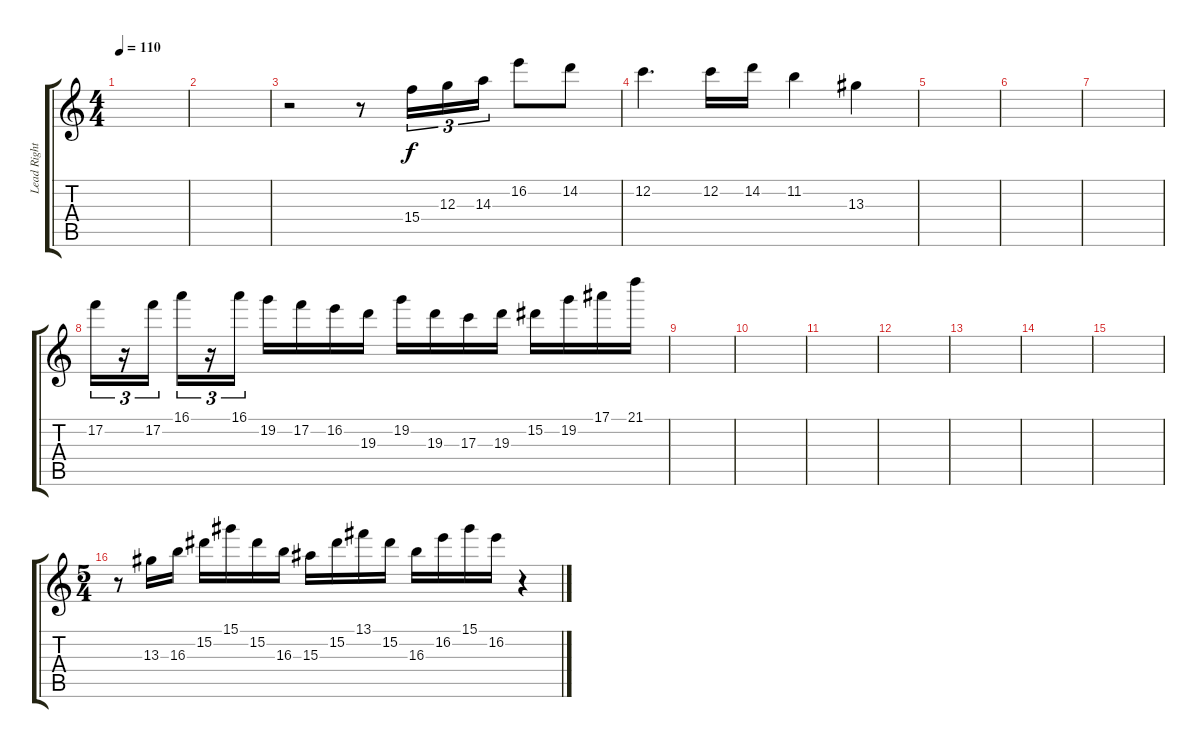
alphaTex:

\track ("Lead Right" "Lead Right") {instrument overdrivenguitar}
\staff {score tabs}
\tuning (F4 C4 G3 D3 A2 E2) {hide}
\ts (4 4)
\tempo 110
\clef g2
\ks c
|
|
r.2 r.8 15.4.16{tu (3 2)} 12.3.16{tu (3 2)} 14.3.16{tu (3 2)} 16.2.8 14.2.8 |
12.2.4{d} 12.2.16 14.2.16 11.2.4 13.3.4 |
|
|
|
17.2.16{tu (3 2)} r.16{tu (3 2)} 17.2.16{tu (3 2)} 16.1.16{tu (3 2)} r.16{tu (3 2)} 16.1.16{tu (3 2)} 19.2.16 17.2.16 16.2.16 19.3.16 19.2.16 19.3.16 17.3.16 19.3.16 15.2.16 19.2.16 17.1.16 21.1.16 |
|
|
|
|
|
|
|
\ts (5 4)
r.8 13.3.16 16.3.16 15.2.16 15.1.16 15.2.16 16.3.16 15.3.16 15.2.16 13.1.16 15.2.16 16.3.16 16.2.16 15.1.16 16.2.16 r.4
